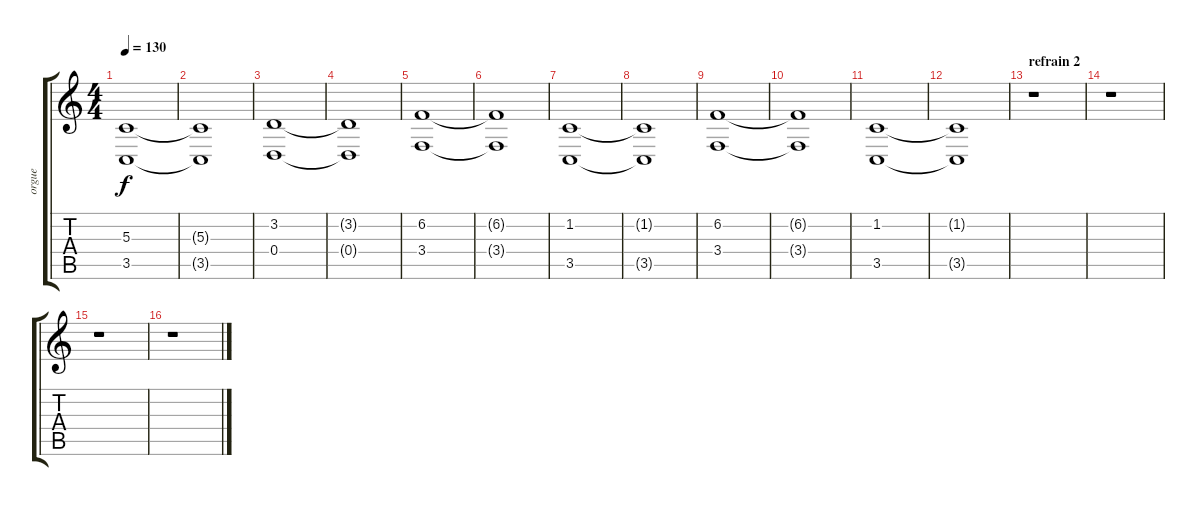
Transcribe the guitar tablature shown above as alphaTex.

\track ("orgue" "orgue") {instrument drawbarorgan}
\staff {score tabs}
\tuning (E4 B3 G3 D3 A2 E2) {hide}
\ts (4 4)
\tempo 130
\clef g2
\ks c
(5.3 3.5).1{dy f} |
(5.3{t} 3.5{t}).1 |
(3.2 0.4).1 |
(3.2{t} 0.4{t}).1 |
(6.2 3.4).1 |
(6.2{t} 3.4{t}).1 |
(1.2 3.5).1 |
(1.2{t} 3.5{t}).1 |
(6.2 3.4).1 |
(6.2{t} 3.4{t}).1 |
(1.2 3.5).1 |
(1.2{t} 3.5{t}).1 |
\section ("" "refrain 2")
r.1 |
r.1 |
r.1 |
r.1
